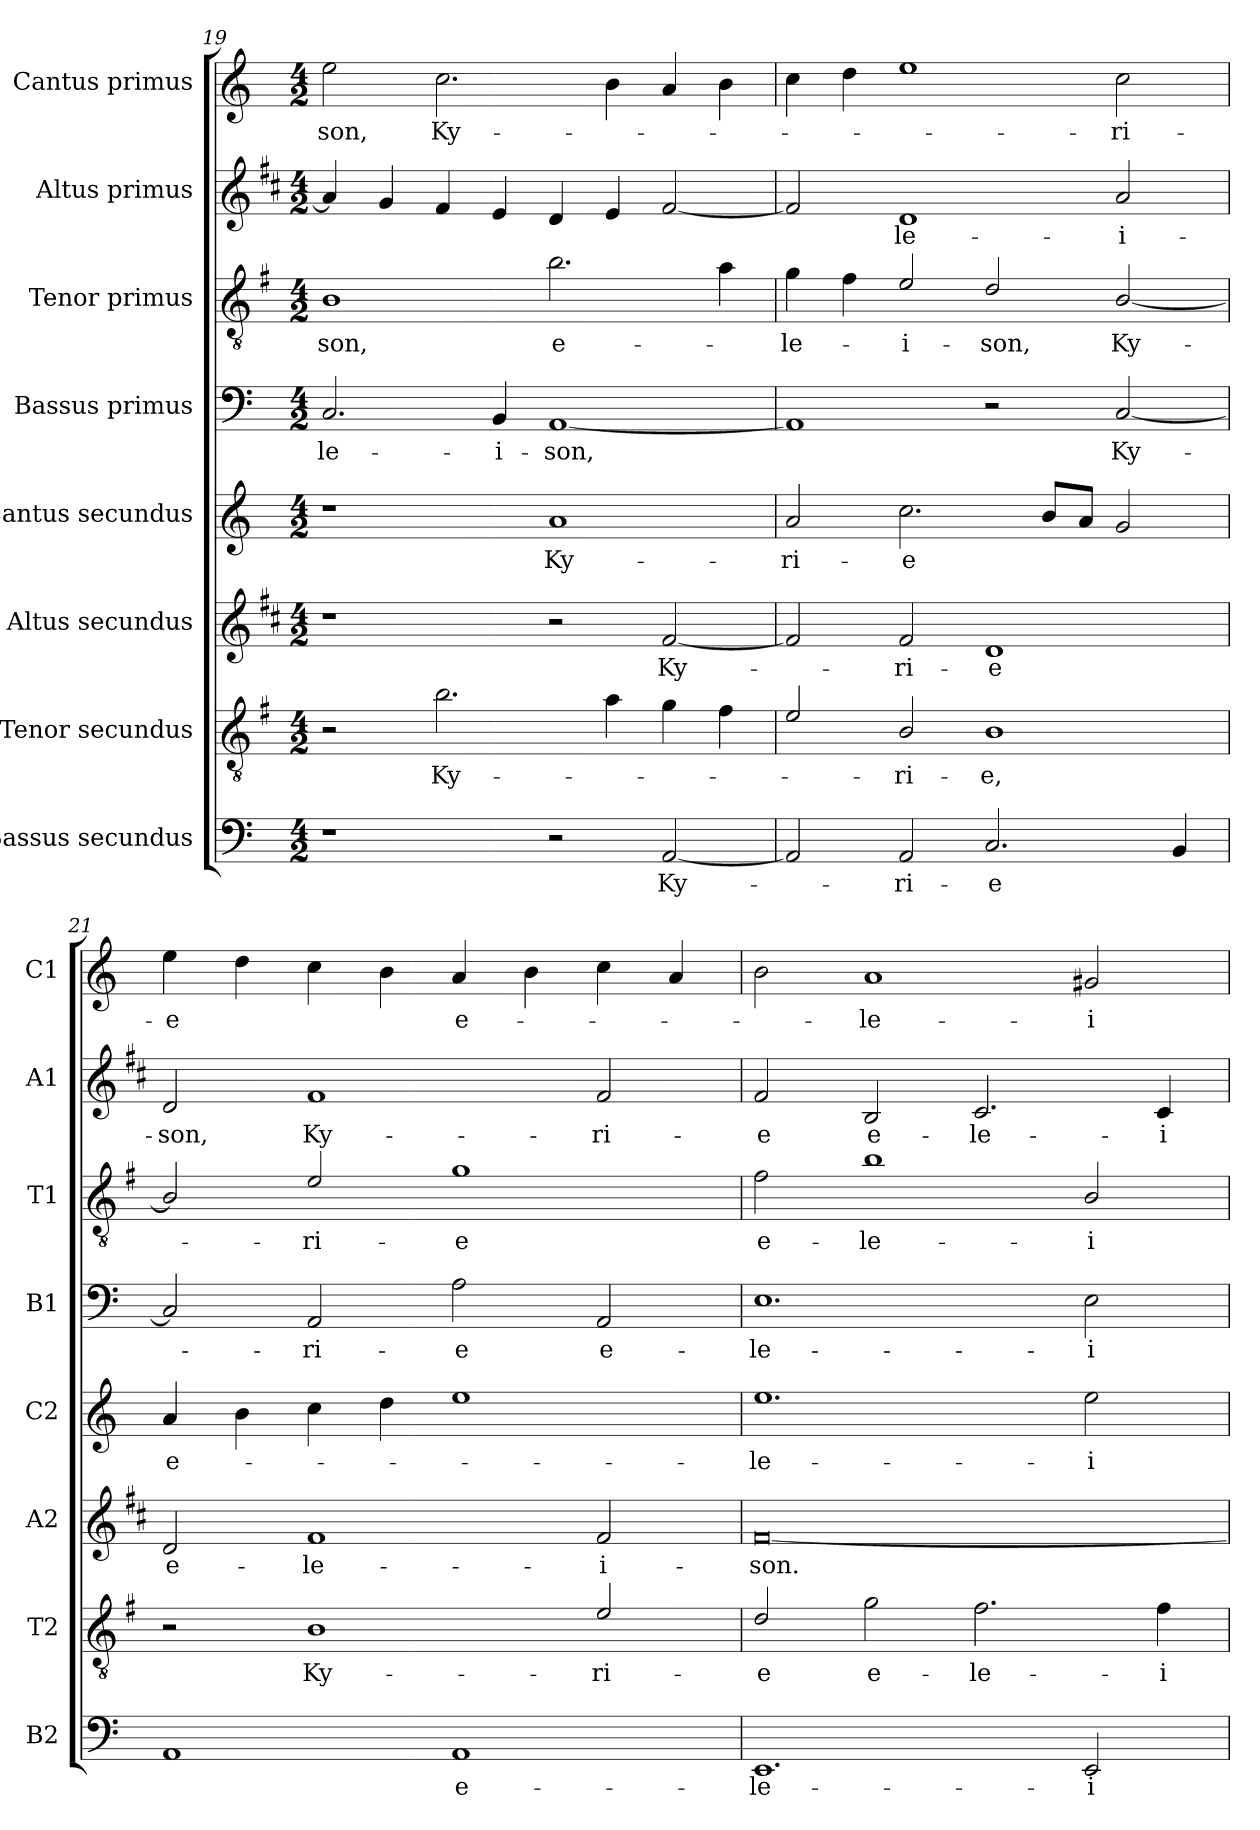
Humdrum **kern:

**kern	**text	**kern	**text	**kern	**text	**kern	**text	**kern	**text	**kern	**text	**kern	**text	**kern	**text
*part8	*part8	*part7	*part7	*part6	*part6	*part5	*part5	*part4	*part4	*part3	*part3	*part2	*part2	*part1	*part1
*staff8	*staff8	*staff7	*staff7	*staff6	*staff6	*staff5	*staff5	*staff4	*staff4	*staff3	*staff3	*staff2	*staff2	*staff1	*staff1
*I"Bassus secundus	*	*I"Tenor secundus	*	*I"Altus secundus	*	*I"Cantus secundus	*	*I"Bassus primus	*	*I"Tenor primus	*	*I"Altus primus	*	*I"Cantus primus	*
*I'B2	*	*I'T2	*	*I'A2	*	*I'C2	*	*I'B1	*	*I'T1	*	*I'A1	*	*I'C1	*
*clefF4	*	*clefGv2	*	*clefG2	*	*clefG2	*	*clefF4	*	*clefGv2	*	*clefG2	*	*clefG2	*
*	*	*ITrd4c7	*	*ITrd1c2	*	*	*	*	*	*ITrd4c7	*	*ITrd1c2	*	*	*
*k[]	*	*k[]	*	*k[]	*	*k[]	*	*k[]	*	*k[]	*	*k[]	*	*k[]	*
*C:	*	*C:	*	*C:	*	*C:	*	*C:	*	*C:	*	*C:	*	*C:	*
*M4/2	*	*M4/2	*	*M4/2	*	*M4/2	*	*M4/2	*	*M4/2	*	*M4/2	*	*M4/2	*
=19	=19	=19	=19	=19	=19	=19	=19	=19	=19	=19	=19	=19	=19	=19	=19
!	!	!	!	!	!	!	!	!	!LO:LY:b	!	!LO:LY:b	!	!	!	!LO:LY:b
1r	.	2r	.	1r	.	1r	.	2.C/	-le-	1E	-son,	4g/]	.	2ee\	-son,
.	.	.	.	.	.	.	.	.	.	.	.	4f/	.	.	.
!	!	!	!LO:LY:b	!	!	!	!	!	!	!	!	!	!	!	!LO:LY:b
.	.	2.e\	Ky-	.	.	.	.	.	.	.	.	4e/	.	2.cc\	Ky-
!	!	!	!	!	!	!	!	!	!LO:LY:b	!	!	!	!	!	!
.	.	.	.	.	.	.	.	4BB/	-i-	.	.	4d/	.	.	.
!	!	!	!	!	!	!	!LO:LY:b	!	!LO:LY:b	!	!LO:LY:b	!	!	!	!
2r	.	.	.	2r	.	1a	Ky-	[1AA	-son,	2.e\	e-	4c/	.	.	.
.	.	4d\	.	.	.	.	.	.	.	.	.	4d/	.	4b\	.
!	!LO:LY:b	!	!	!	!LO:LY:b	!	!	!	!	!	!	!	!	!	!
[2AA/	Ky-	4c\	.	[2e/	Ky-	.	.	.	.	.	.	[2e/	.	4a/	.
.	.	4B\	.	.	.	.	.	.	.	4d\	.	.	.	4b\	.
!!LO:PB:g=z
=20	=20	=20	=20	=20	=20	=20	=20	=20	=20	=20	=20	=20	=20	=20	=20
!	!	!	!	!	!	!	!LO:LY:b	!	!	!	!LO:LY:b	!	!	!	!
2AA/]	.	2A/	.	2e/]	.	2a/	-ri-	1AA]	.	4c\	-le-	2e/]	.	4cc\	.
.	.	.	.	.	.	.	.	.	.	4B\	.	.	.	4dd\	.
!	!LO:LY:b	!	!LO:LY:b	!	!LO:LY:b	!	!LO:LY:b	!	!	!	!LO:LY:b	!	!LO:LY:b	!	!
2AA/	-ri-	2E/	-ri-	2e/	-ri-	2.cc\	-e	.	.	2A/	-i-	1c	-le-	1ee	.
!	!LO:LY:b	!	!LO:LY:b	!	!LO:LY:b	!	!	!	!	!	!LO:LY:b	!	!	!	!
2.C/	-e	1E	-e,	1c	-e	.	.	2r	.	2G/	-son,	.	.	.	.
.	.	.	.	.	.	8b/L	.	.	.	.	.	.	.	.	.
.	.	.	.	.	.	8a/J	.	.	.	.	.	.	.	.	.
!	!	!	!	!	!	!	!	!	!LO:LY:b	!	!LO:LY:b	!	!LO:LY:b	!	!LO:LY:b
.	.	.	.	.	.	2g/	.	[2C/	Ky-	[2E/	Ky-	2g/	-i-	2cc\	-ri-
4BB/	.	.	.	.	.	.	.	.	.	.	.	.	.	.	.
=21	=21	=21	=21	=21	=21	=21	=21	=21	=21	=21	=21	=21	=21	=21	=21
!	!	!	!	!	!LO:LY:b	!	!LO:LY:b	!	!	!	!	!	!LO:LY:b	!	!LO:LY:b
1AA	.	2r	.	2c/	e-	4a/	e-	2C/]	.	2E/]	.	2c/	-son,	4ee\	-e
.	.	.	.	.	.	4b\	.	.	.	.	.	.	.	4dd\	.
!	!	!	!LO:LY:b	!	!LO:LY:b	!	!	!	!LO:LY:b	!	!LO:LY:b	!	!LO:LY:b	!	!
.	.	1E	Ky-	1e	-le-	4cc\	.	2AA/	-ri-	2A/	-ri-	1e	Ky-	4cc\	.
.	.	.	.	.	.	4dd\	.	.	.	.	.	.	.	4b\	.
!	!LO:LY:b	!	!	!	!	!	!	!	!LO:LY:b	!	!LO:LY:b	!	!	!	!LO:LY:b
1AA	e-	.	.	.	.	1ee	.	2A\	-e	1c	-e	.	.	4a/	e-
.	.	.	.	.	.	.	.	.	.	.	.	.	.	4b\	.
!	!	!	!LO:LY:b	!	!LO:LY:b	!	!	!	!LO:LY:b	!	!	!	!LO:LY:b	!	!
.	.	2A/	-ri-	2e/	-i-	.	.	2AA/	e-	.	.	2e/	-ri-	4cc\	.
.	.	.	.	.	.	.	.	.	.	.	.	.	.	4a/	.
=22	=22	=22	=22	=22	=22	=22	=22	=22	=22	=22	=22	=22	=22	=22	=22
!	!LO:LY:b	!	!LO:LY:b	!	!LO:LY:b	!	!LO:LY:b	!	!LO:LY:b	!	!LO:LY:b	!	!LO:LY:b	!	!
1.EE	-le-	2G/	-e	[0e	-son.	1.ee	-le-	1.E	-le-	2B\	e-	2e/	-e	2b\	.
!	!	!	!LO:LY:b	!	!	!	!	!	!	!	!LO:LY:b	!	!LO:LY:b	!	!LO:LY:b
.	.	2c\	e-	.	.	.	.	.	.	1e	-le-	2A/	e-	1a	-le-
!	!	!	!LO:LY:b	!	!	!	!	!	!	!	!	!	!LO:LY:b	!	!
.	.	2.B\	-le-	.	.	.	.	.	.	.	.	2.B/	-le-	.	.
!	!LO:LY:b	!	!	!	!	!	!LO:LY:b	!	!LO:LY:b	!	!LO:LY:b	!	!	!	!LO:LY:b
2EE/	-i-	.	.	.	.	2ee\	-i-	2E\	-i-	2E/	-i-	.	.	2g#X/	-i-
!	!	!	!LO:LY:b	!	!	!	!	!	!	!	!	!	!LO:LY:b	!	!
.	.	4B\	-i-	.	.	.	.	.	.	.	.	4B/	-i-	.	.
=	=	=	=	=	=	=	=	=	=	=	=	=	=	=	=
*-	*-	*-	*-	*-	*-	*-	*-	*-	*-	*-	*-	*-	*-	*-	*-
